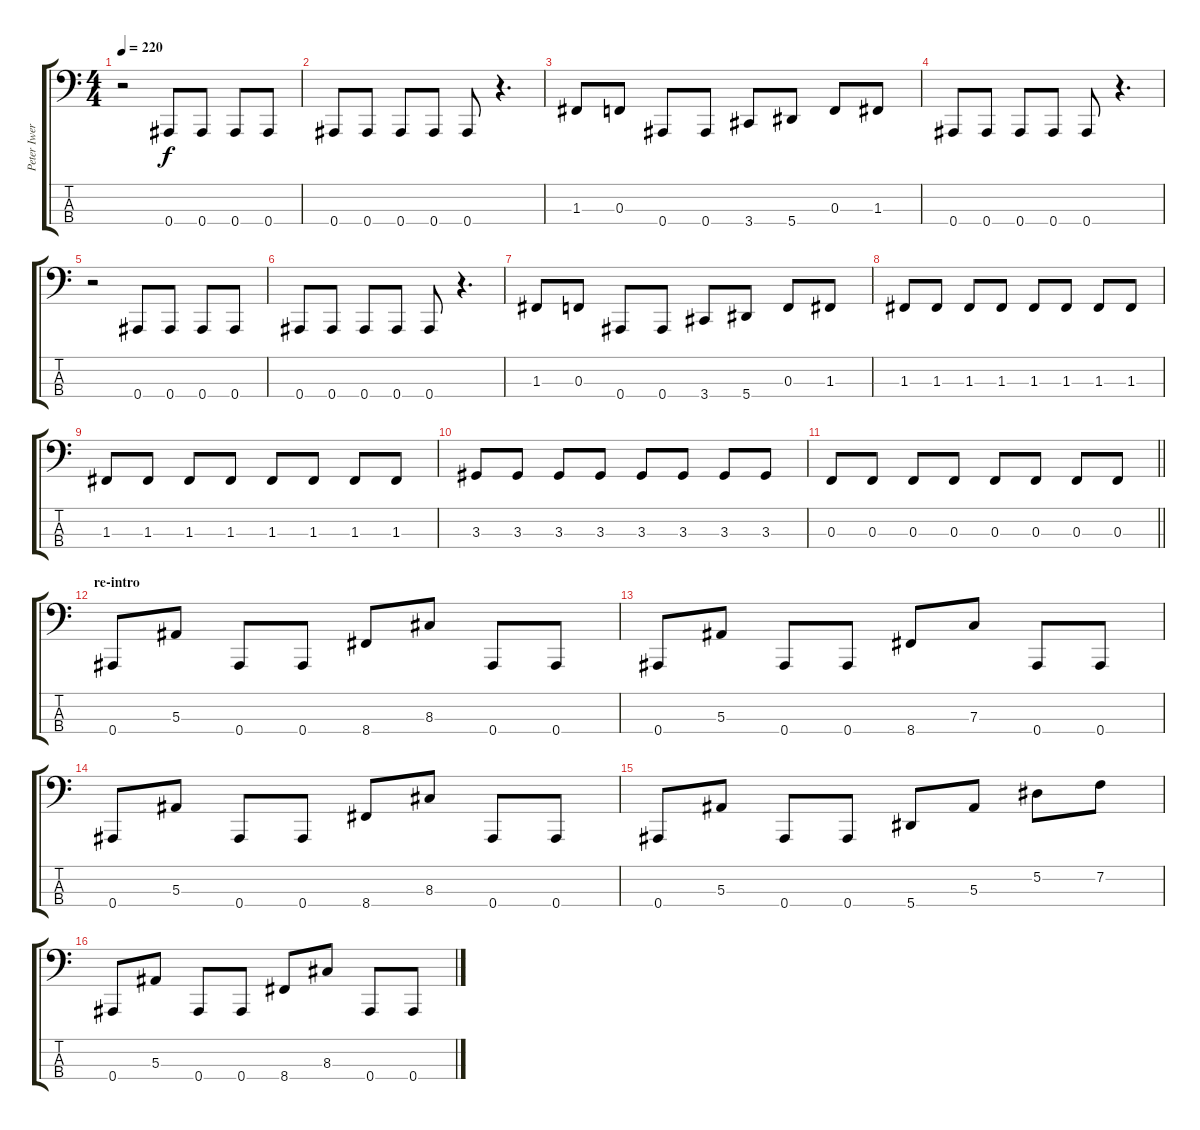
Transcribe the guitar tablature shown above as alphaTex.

\track ("Peter Iwers" "Peter Iwer") {instrument electricbasspick}
\staff {score tabs}
\tuning (Eb2 Bb1 F1 Bb0) {hide}
\ts (4 4)
\tempo 220
\clef f4
\ks c
r.2{dy f} 0.4.8 0.4.8 0.4.8 0.4.8 |
0.4.8 0.4.8 0.4.8 0.4.8 0.4.8 r.4{d} |
1.3.8 0.3.8 0.4.8 0.4.8 3.4.8 5.4.8 0.3.8 1.3.8 |
0.4.8 0.4.8 0.4.8 0.4.8 0.4.8 r.4{d} |
r.2 0.4.8 0.4.8 0.4.8 0.4.8 |
0.4.8 0.4.8 0.4.8 0.4.8 0.4.8 r.4{d} |
1.3.8 0.3.8 0.4.8 0.4.8 3.4.8 5.4.8 0.3.8 1.3.8 |
1.3.8 1.3.8 1.3.8 1.3.8 1.3.8 1.3.8 1.3.8 1.3.8 |
1.3.8 1.3.8 1.3.8 1.3.8 1.3.8 1.3.8 1.3.8 1.3.8 |
3.3.8 3.3.8 3.3.8 3.3.8 3.3.8 3.3.8 3.3.8 3.3.8 |
\barLineRight lightlight
0.3.8 0.3.8 0.3.8 0.3.8 0.3.8 0.3.8 0.3.8 0.3.8 |
\section ("" "re-intro")
0.4.8 5.3.8 0.4.8 0.4.8 8.4.8 8.3.8 0.4.8 0.4.8 |
0.4.8 5.3.8 0.4.8 0.4.8 8.4.8 7.3.8 0.4.8 0.4.8 |
0.4.8 5.3.8 0.4.8 0.4.8 8.4.8 8.3.8 0.4.8 0.4.8 |
0.4.8 5.3.8 0.4.8 0.4.8 5.4.8 5.3.8 5.2.8 7.2.8 |
0.4.8 5.3.8 0.4.8 0.4.8 8.4.8 8.3.8 0.4.8 0.4.8
